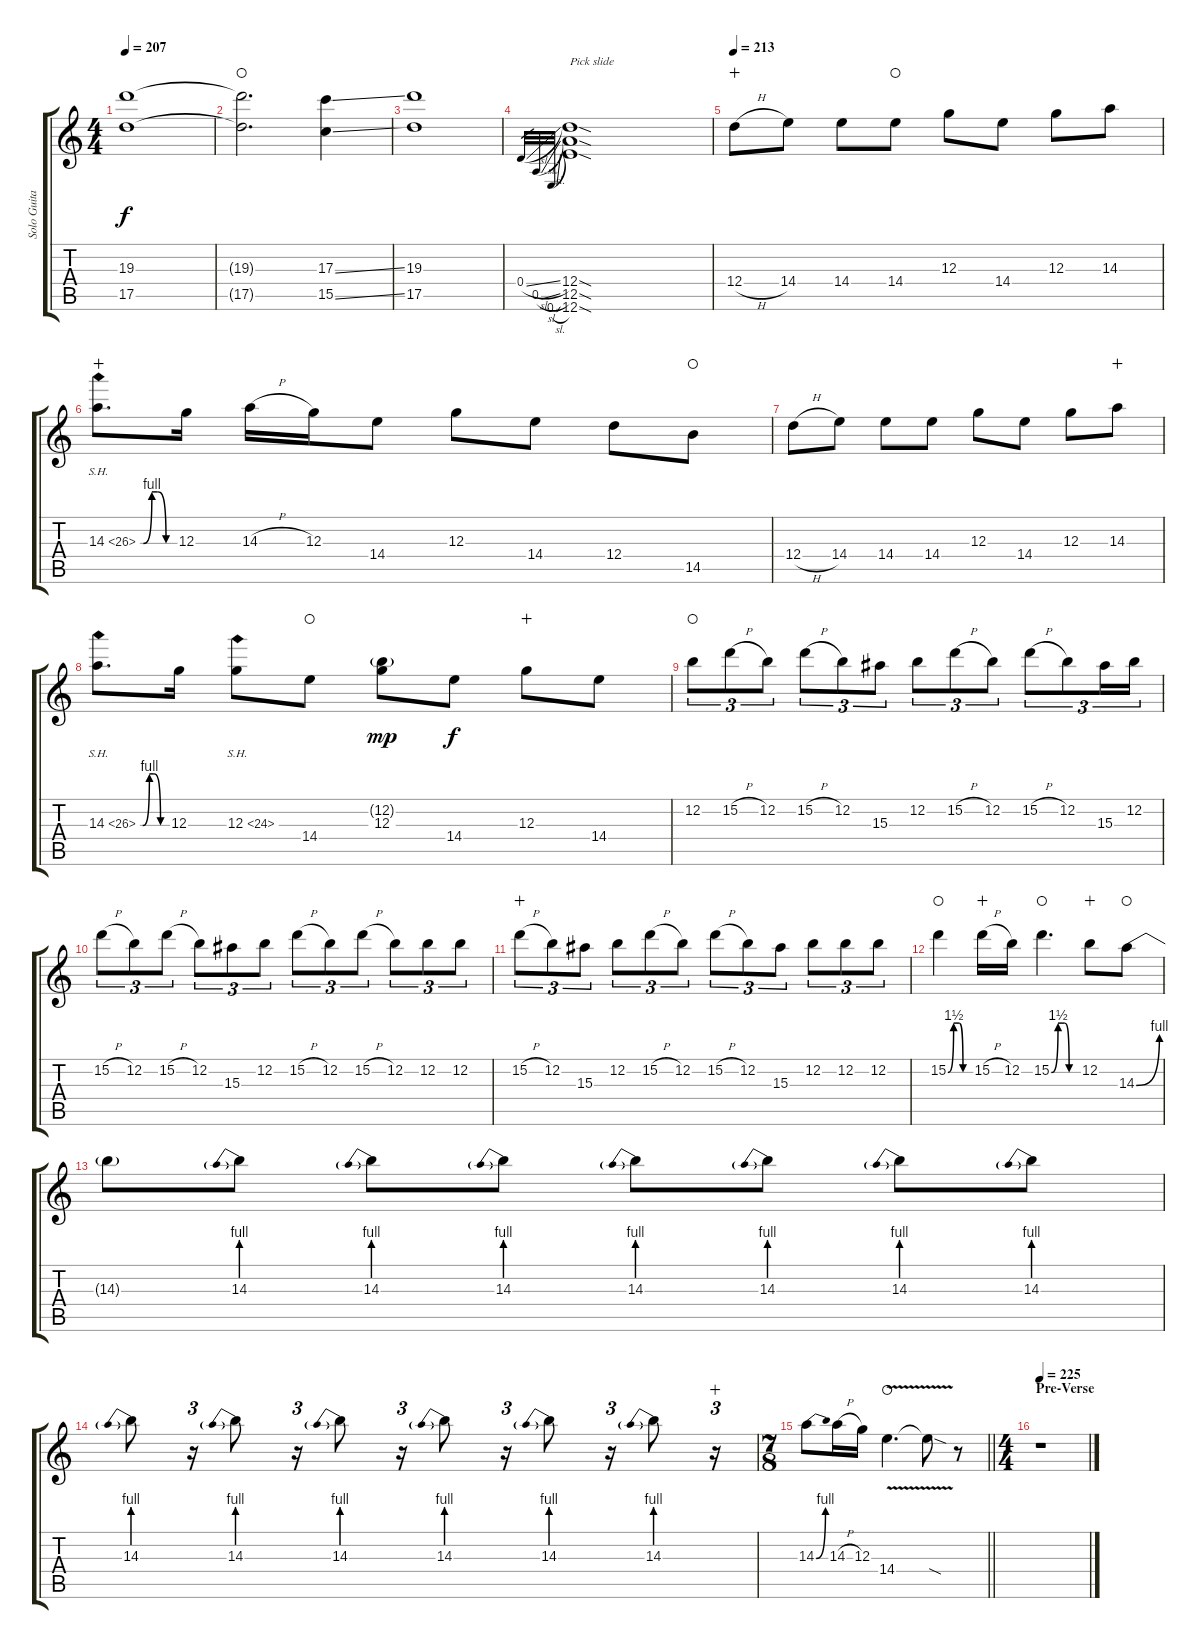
\track ("Solo Guitar" "Solo Guita") {instrument overdrivenguitar}
\staff {score tabs}
\tuning (E4 B3 G3 D3 A2 E2) {hide}
\ts (4 4)
\tempo 207
\clef g2
\ks c
(19.3 17.5).1{dy f} |
(19.3{t} 17.5{t}).2{d waho} (17.3{ss} 15.5{ss}).4 |
(19.3 17.5).1 |
0.4{sl}.32{gr} 0.5{sl}.32{gr} 0.6{sl}.32{gr} (12.4{sod} 12.5{sod} 12.6{sod}).1{txt "Pick slide"} |
\tempo 213
12.4{h}.8{wahc} 14.4.8 14.4.8 14.4.8{waho} 12.3.8 14.4.8 12.3.8 14.3.8 |
14.3{be (custom 0 0 5 0 20 4 30 4 45 0 60 0) sh 12}.8{d wahc} 12.3.16 14.3{h}.16 12.3.16 14.4.8 12.3.8 14.4.8 12.4.8 14.5.8{waho} |
12.4{h}.8 14.4.8 14.4.8 14.4.8 12.3.8 14.4.8 12.3.8 14.3.8{wahc} |
14.3{be (custom 0 0 5 0 20 4 30 4 45 0 60 0) sh 12}.8{d} 12.3.16 12.3{sh 12}.8 14.4.8{waho} (12.2{g} 12.3).8{dy mp} 14.4.8{dy f} 12.3.8{wahc} 14.4.8 |
12.2.8{tu (3 2) waho} 15.2{h}.8{tu (3 2)} 12.2.8{tu (3 2)} 15.2{h}.8{tu (3 2)} 12.2.8{tu (3 2)} 15.3.8{tu (3 2)} 12.2.8{tu (3 2)} 15.2{h}.8{tu (3 2)} 12.2.8{tu (3 2)} 15.2{h}.8{tu (3 2)} 12.2.8{tu (3 2)} 15.3.16{tu (3 2)} 12.2.16{tu (3 2)} |
15.2{h}.8{tu (3 2)} 12.2.8{tu (3 2)} 15.2{h}.8{tu (3 2)} 12.2.8{tu (3 2)} 15.3.8{tu (3 2)} 12.2.8{tu (3 2)} 15.2{h}.8{tu (3 2)} 12.2.8{tu (3 2)} 15.2{h}.8{tu (3 2)} 12.2.8{tu (3 2)} 12.2.8{tu (3 2)} 12.2.8{tu (3 2)} |
15.2{h}.8{tu (3 2) wahc} 12.2.8{tu (3 2)} 15.3.8{tu (3 2)} 12.2.8{tu (3 2)} 15.2{h}.8{tu (3 2)} 12.2.8{tu (3 2)} 15.2{h}.8{tu (3 2)} 12.2.8{tu (3 2)} 15.3.8{tu (3 2)} 12.2.8{tu (3 2)} 12.2.8{tu (3 2)} 12.2.8{tu (3 2)} |
15.2{be (custom 0 0 15 6 30 6 40 0 60 0)}.4{waho} 15.2{h}.16{wahc} 12.2.16 15.2{be (custom 0 0 15 6 30 6 40 0 60 0)}.4{d waho} 12.2.8{wahc} 14.3{be (bend 0 0 60 4)}.8{waho} |
14.3{t}.8 14.3{be (prebend 0 4 60 4)}.8 14.3{be (prebend 0 4 60 4)}.8 14.3{be (prebend 0 4 60 4)}.8 14.3{be (prebend 0 4 60 4)}.8 14.3{be (prebend 0 4 60 4)}.8 14.3{be (prebend 0 4 60 4)}.8 14.3{be (prebend 0 4 60 4)}.8 |
14.3{be (prebend 0 4 60 4)}.8 r.16{tu (3 2)} 14.3{be (prebend 0 4 60 4)}.8 r.16{tu (3 2)} 14.3{be (prebend 0 4 60 4)}.8 r.16{tu (3 2)} 14.3{be (prebend 0 4 60 4)}.8 r.16{tu (3 2)} 14.3{be (prebend 0 4 60 4)}.8 r.16{tu (3 2)} 14.3{be (prebend 0 4 60 4)}.8 r.16{tu (3 2) wahc} |
\ts (7 8)
\barLineRight lightlight
14.3{be (bend 0 0 60 4)}.8 14.3{h}.16 12.3.16 14.4{v}.4{d waho} 14.4{sod t}.8 r.8 |
\ts (4 4)
\section ("" "Pre-Verse")
\tempo 225
r.1
